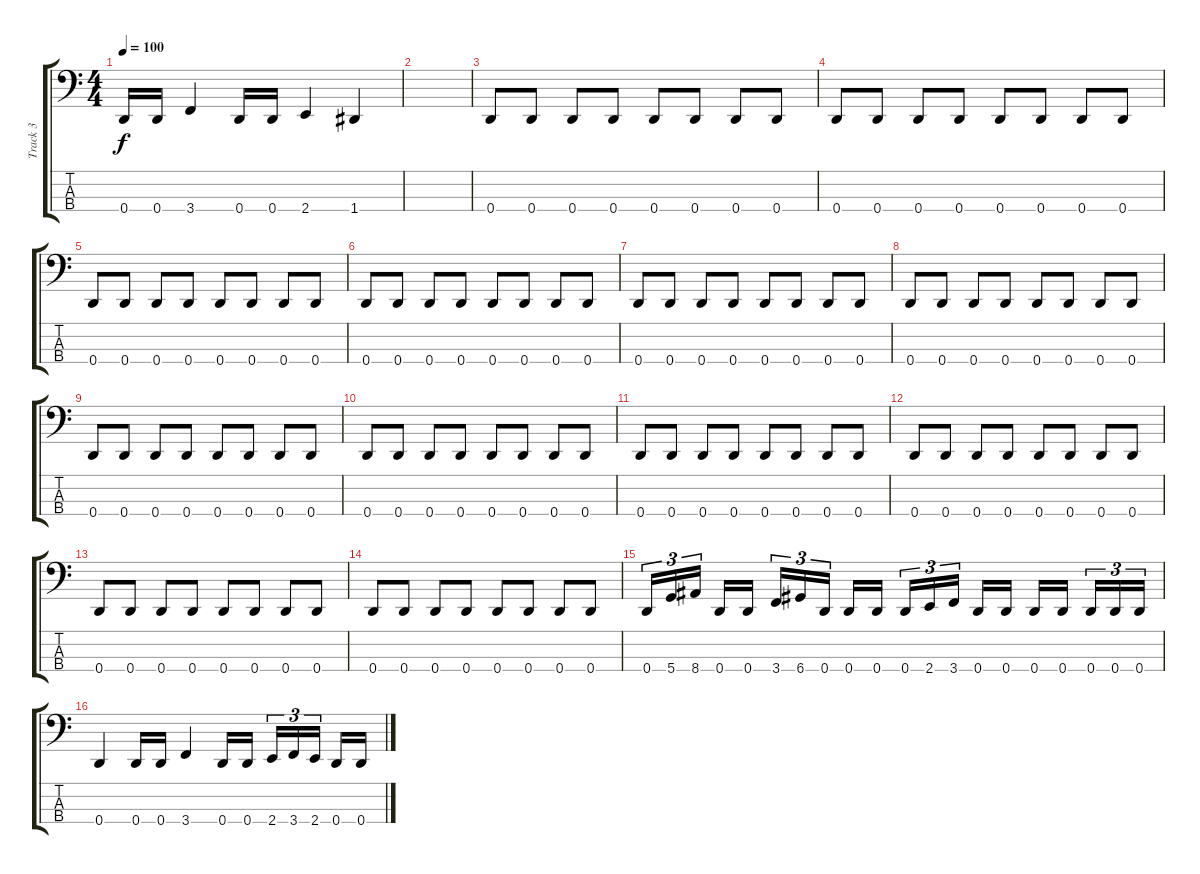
\track ("Track 3" "Track 3") {instrument electricbasspick}
\staff {score tabs}
\tuning (F2 C2 G1 D1) {hide}
\ts (4 4)
\tempo 100
\clef f4
\ks c
0.4.16{dy f} 0.4.16 3.4.4 0.4.16 0.4.16 2.4.4 1.4.4 |
|
0.4.8 0.4.8 0.4.8 0.4.8 0.4.8 0.4.8 0.4.8 0.4.8 |
0.4.8 0.4.8 0.4.8 0.4.8 0.4.8 0.4.8 0.4.8 0.4.8 |
0.4.8 0.4.8 0.4.8 0.4.8 0.4.8 0.4.8 0.4.8 0.4.8 |
0.4.8 0.4.8 0.4.8 0.4.8 0.4.8 0.4.8 0.4.8 0.4.8 |
0.4.8 0.4.8 0.4.8 0.4.8 0.4.8 0.4.8 0.4.8 0.4.8 |
0.4.8 0.4.8 0.4.8 0.4.8 0.4.8 0.4.8 0.4.8 0.4.8 |
0.4.8 0.4.8 0.4.8 0.4.8 0.4.8 0.4.8 0.4.8 0.4.8 |
0.4.8 0.4.8 0.4.8 0.4.8 0.4.8 0.4.8 0.4.8 0.4.8 |
0.4.8 0.4.8 0.4.8 0.4.8 0.4.8 0.4.8 0.4.8 0.4.8 |
0.4.8 0.4.8 0.4.8 0.4.8 0.4.8 0.4.8 0.4.8 0.4.8 |
0.4.8 0.4.8 0.4.8 0.4.8 0.4.8 0.4.8 0.4.8 0.4.8 |
0.4.8 0.4.8 0.4.8 0.4.8 0.4.8 0.4.8 0.4.8 0.4.8 |
0.4.16{tu (3 2)} 5.4.16{tu (3 2)} 8.4.16{tu (3 2) beam splitsecondary} 0.4.16 0.4.16 3.4.16{tu (3 2)} 6.4.16{tu (3 2)} 0.4.16{tu (3 2) beam splitsecondary} 0.4.16 0.4.16 0.4.16{tu (3 2)} 2.4.16{tu (3 2)} 3.4.16{tu (3 2) beam splitsecondary} 0.4.16 0.4.16 0.4.16 0.4.16{beam splitsecondary} 0.4.16{tu (3 2)} 0.4.16{tu (3 2)} 0.4.16{tu (3 2)} |
0.4.4 0.4.16 0.4.16 3.4.4 0.4.16 0.4.16 2.4.16{tu (3 2)} 3.4.16{tu (3 2)} 2.4.16{tu (3 2) beam splitsecondary} 0.4.16 0.4.16
